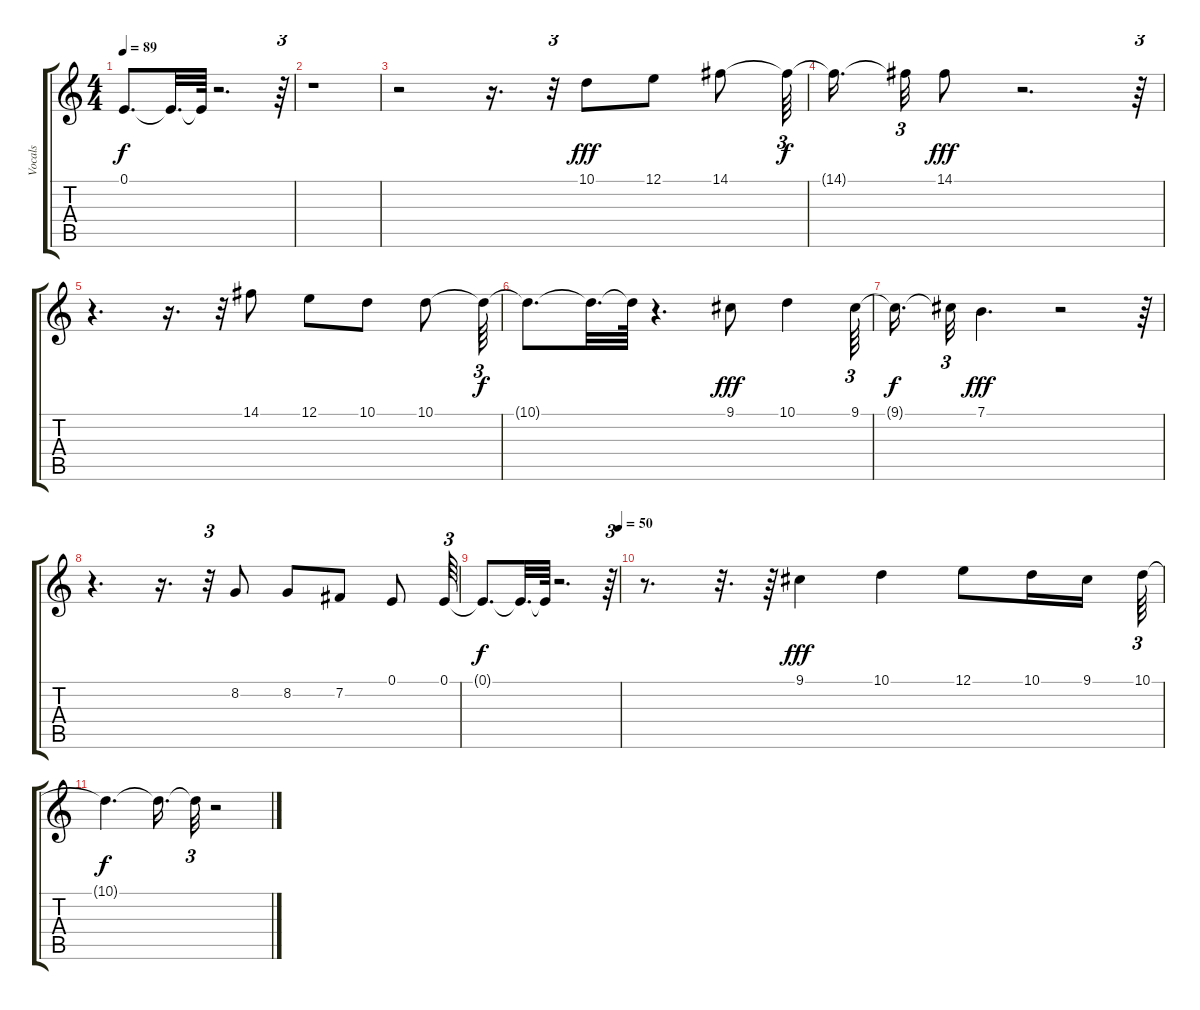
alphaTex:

\track ("Vocals" "Vocals") {instrument lead6voice}
\staff {score tabs}
\tuning (E4 B3 G3 D3 A2 E2) {hide}
\ts (4 4)
\tempo 89
\clef g2
\ks c
0.1{t}.8{d dy f} 0.1{t}.32{d} 0.1{t}.64 r.2{d} r.64{tu (3 2)} |
r.1 |
r.2 r.16{d} r.32{tu (3 2)} 10.1.8{dy fff} 12.1.8 14.1.8 14.1{t}.64{tu (3 2) dy f} |
14.1{t}.16{d beam splitsecondary} 14.1{t}.32{tu (3 2)} 14.1.8{dy fff} r.2{d} r.64{tu (3 2)} |
r.4{d} r.16{d} r.32{tu (3 2)} 14.1.8 12.1.8 10.1.8 10.1.8 10.1{t}.64{tu (3 2) dy f} |
10.1{t}.8{d} 10.1{t}.32{d} 10.1{t}.64 r.4{d} 9.1.8{dy fff} 10.1.4 9.1.64{tu (3 2)} |
9.1{t}.16{d dy f} 9.1{t}.32{tu (3 2)} 7.1.4{d dy fff} r.2 r.64{tu (3 2)} |
r.4{d} r.16{d} r.32{tu (3 2)} 8.2.8 8.2.8 7.2.8 0.1.8 0.1.64{tu (3 2)} |
\tempo (50 1)
0.1{t}.8{d dy f} 0.1{t}.32{d} 0.1{t}.64 r.2{d} r.64{tu (3 2)} |
r.8{d} r.32{d} r.64 9.1.4{dy fff} 10.1.4 12.1.8 10.1.16 9.1.16 10.1.64{tu (3 2)} |
10.1{t}.4{d dy f} 10.1{t}.16{d} 10.1{t}.32{tu (3 2)} r.2
